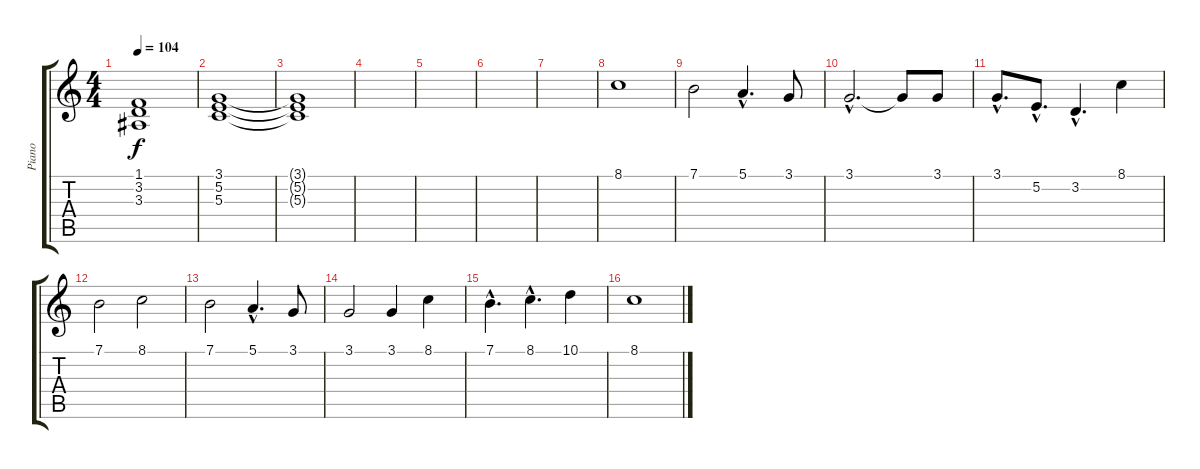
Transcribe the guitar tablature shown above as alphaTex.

\track ("Piano" "Piano") {instrument acousticgrandpiano}
\staff {score tabs}
\tuning (E4 B3 G3 D3 A2 E2) {hide}
\ts (4 4)
\tempo 104
\clef g2
\ks c
(1.1 3.2 3.3).1{dy f} |
(3.1 5.2 5.3).1 |
(3.1{t} 5.2{t} 5.3{t}).1 |
|
|
|
|
8.1.1 |
7.1.2 5.1{hac}.4{d} 3.1.8 |
3.1{hac}.2{d} 3.1{t}.8 3.1.8 |
3.1{hac}.8{d} 5.2{hac}.8{d} 3.2{hac}.4{d} 8.1.4 |
7.1.2 8.1.2 |
7.1.2 5.1{hac}.4{d} 3.1.8 |
3.1.2 3.1.4 8.1.4 |
7.1{hac}.4{d} 8.1{hac}.4{d} 10.1.4 |
8.1.1
